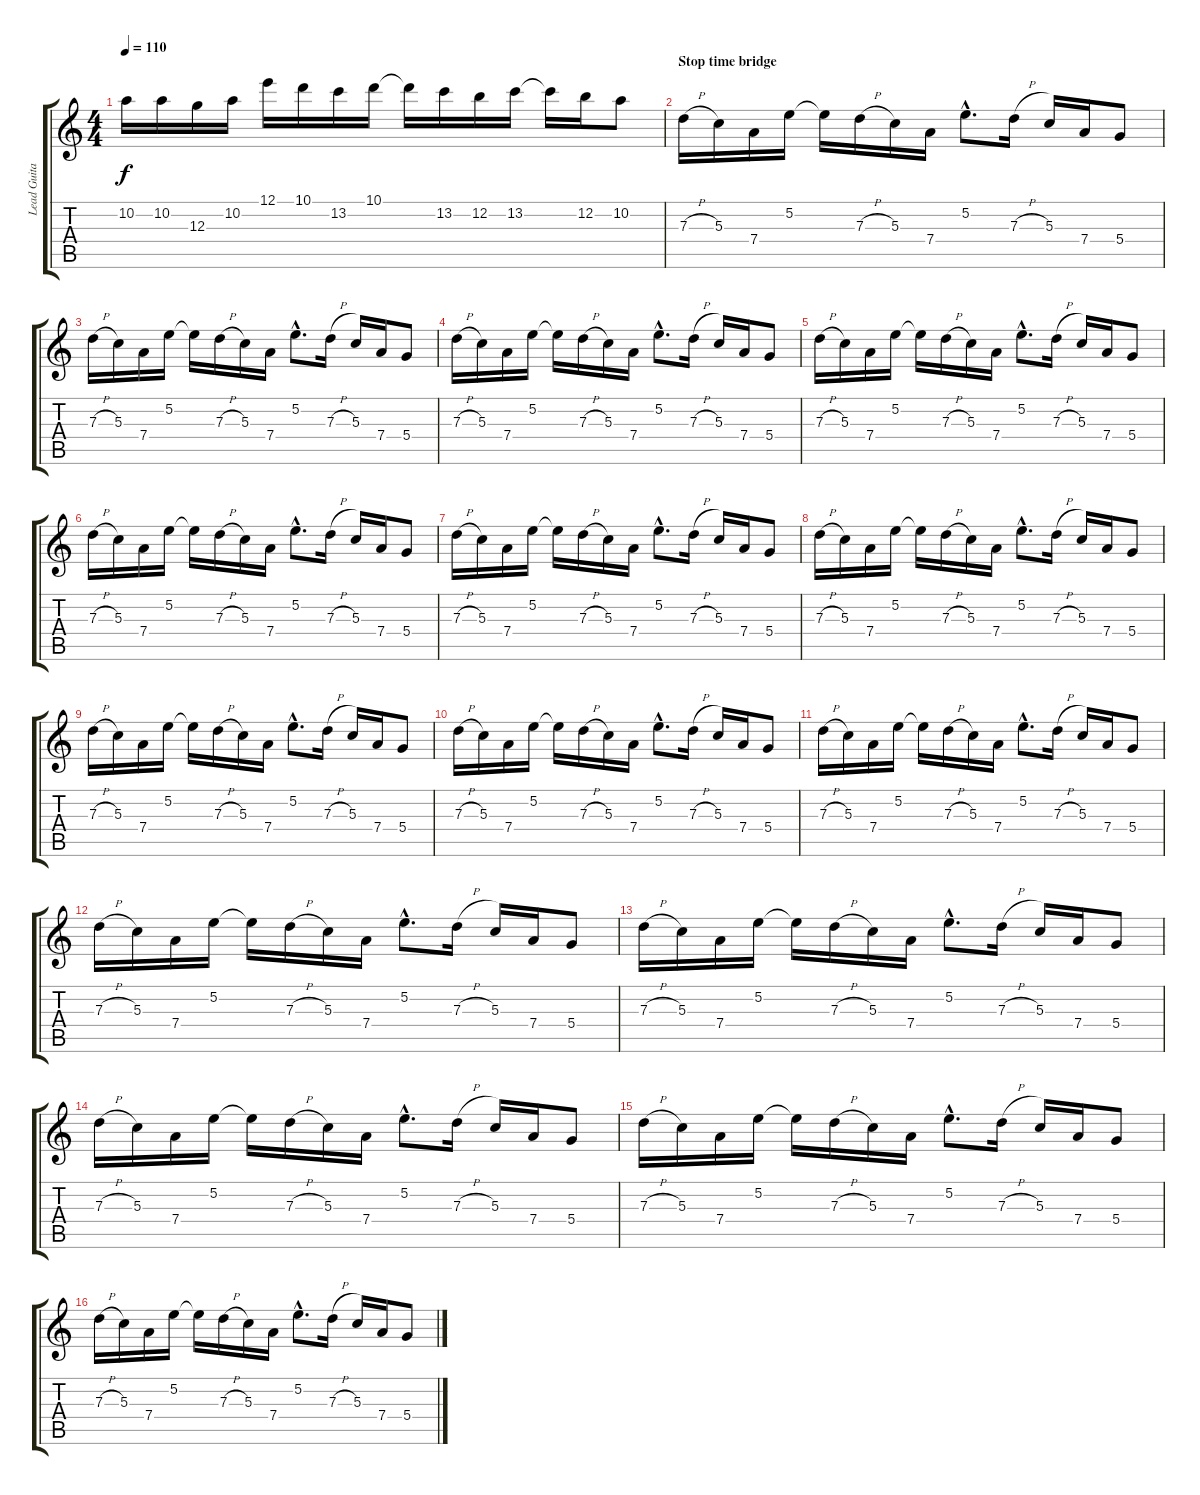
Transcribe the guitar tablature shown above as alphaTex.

\track ("Lead Guitar " "Lead Guita") {instrument overdrivenguitar}
\staff {score tabs}
\tuning (E4 B3 G3 D3 A2 E2) {hide}
\ts (4 4)
\tempo 110
\clef g2
\ks c
10.2.16{dy f} 10.2.16 12.3.16 10.2.16 12.1.16 10.1.16 13.2.16 10.1.16 10.1{t}.16 13.2.16 12.2.16 13.2.16 13.2{t}.16 12.2.16 10.2.8 |
\section ("" "Stop time bridge")
7.3{h}.16 5.3.16 7.4.16 5.2.16 5.2{t}.16 7.3{h}.16 5.3.16 7.4.16 5.2{hac}.8{d} 7.3{h}.16 5.3.16 7.4.16 5.4.8 |
7.3{h}.16 5.3.16 7.4.16 5.2.16 5.2{t}.16 7.3{h}.16 5.3.16 7.4.16 5.2{hac}.8{d} 7.3{h}.16 5.3.16 7.4.16 5.4.8 |
7.3{h}.16 5.3.16 7.4.16 5.2.16 5.2{t}.16 7.3{h}.16 5.3.16 7.4.16 5.2{hac}.8{d} 7.3{h}.16 5.3.16 7.4.16 5.4.8 |
7.3{h}.16 5.3.16 7.4.16 5.2.16 5.2{t}.16 7.3{h}.16 5.3.16 7.4.16 5.2{hac}.8{d} 7.3{h}.16 5.3.16 7.4.16 5.4.8 |
7.3{h}.16 5.3.16 7.4.16 5.2.16 5.2{t}.16 7.3{h}.16 5.3.16 7.4.16 5.2{hac}.8{d} 7.3{h}.16 5.3.16 7.4.16 5.4.8 |
7.3{h}.16 5.3.16 7.4.16 5.2.16 5.2{t}.16 7.3{h}.16 5.3.16 7.4.16 5.2{hac}.8{d} 7.3{h}.16 5.3.16 7.4.16 5.4.8 |
7.3{h}.16 5.3.16 7.4.16 5.2.16 5.2{t}.16 7.3{h}.16 5.3.16 7.4.16 5.2{hac}.8{d} 7.3{h}.16 5.3.16 7.4.16 5.4.8 |
7.3{h}.16 5.3.16 7.4.16 5.2.16 5.2{t}.16 7.3{h}.16 5.3.16 7.4.16 5.2{hac}.8{d} 7.3{h}.16 5.3.16 7.4.16 5.4.8 |
7.3{h}.16 5.3.16 7.4.16 5.2.16 5.2{t}.16 7.3{h}.16 5.3.16 7.4.16 5.2{hac}.8{d} 7.3{h}.16 5.3.16 7.4.16 5.4.8 |
7.3{h}.16 5.3.16 7.4.16 5.2.16 5.2{t}.16 7.3{h}.16 5.3.16 7.4.16 5.2{hac}.8{d} 7.3{h}.16 5.3.16 7.4.16 5.4.8 |
7.3{h}.16 5.3.16 7.4.16 5.2.16 5.2{t}.16 7.3{h}.16 5.3.16 7.4.16 5.2{hac}.8{d} 7.3{h}.16 5.3.16 7.4.16 5.4.8 |
7.3{h}.16 5.3.16 7.4.16 5.2.16 5.2{t}.16 7.3{h}.16 5.3.16 7.4.16 5.2{hac}.8{d} 7.3{h}.16 5.3.16 7.4.16 5.4.8 |
7.3{h}.16 5.3.16 7.4.16 5.2.16 5.2{t}.16 7.3{h}.16 5.3.16 7.4.16 5.2{hac}.8{d} 7.3{h}.16 5.3.16 7.4.16 5.4.8 |
7.3{h}.16 5.3.16 7.4.16 5.2.16 5.2{t}.16 7.3{h}.16 5.3.16 7.4.16 5.2{hac}.8{d} 7.3{h}.16 5.3.16 7.4.16 5.4.8 |
7.3{h}.16 5.3.16 7.4.16 5.2.16 5.2{t}.16 7.3{h}.16 5.3.16 7.4.16 5.2{hac}.8{d} 7.3{h}.16 5.3.16 7.4.16 5.4.8
